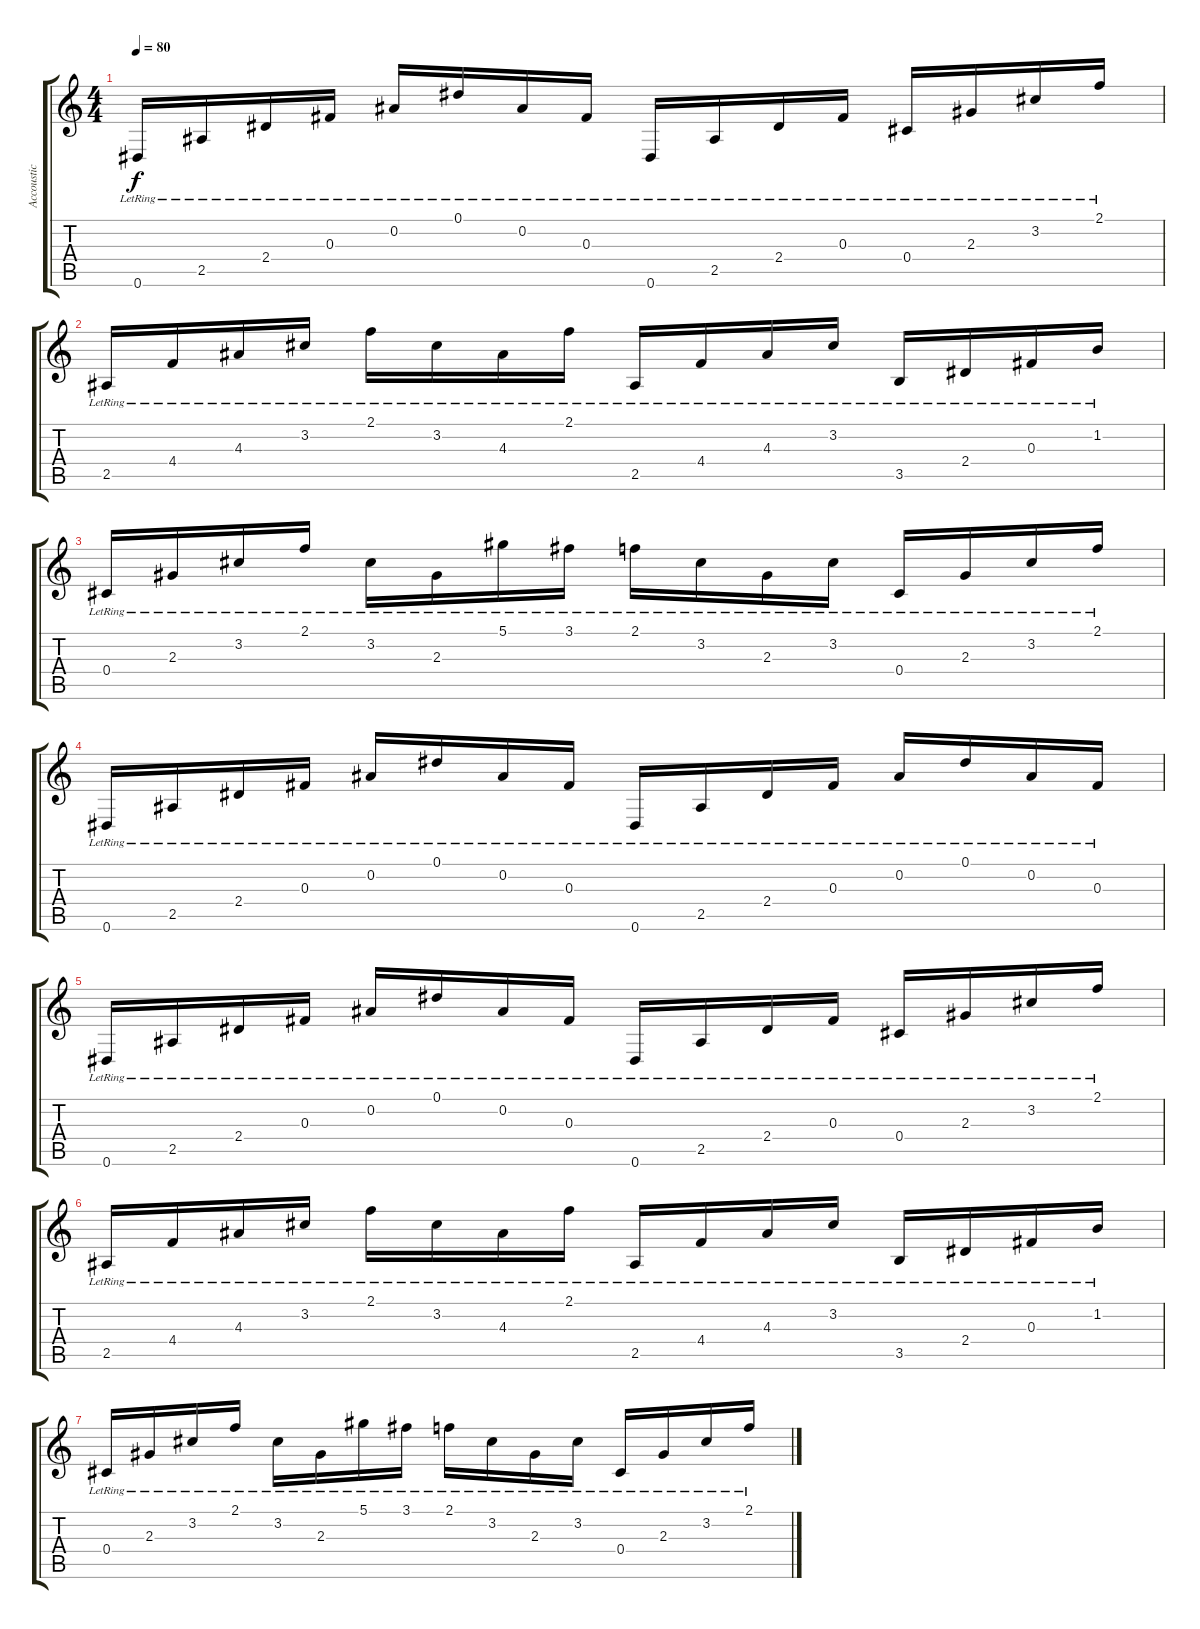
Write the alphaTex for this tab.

\track ("Accoustic" "Accoustic") {instrument acousticguitarnylon}
\staff {score tabs}
\tuning (Eb4 Bb3 Gb3 Db3 Ab2 Eb2) {hide}
\ts (4 4)
\tempo 80
\clef g2
\ks c
0.6{lr}.16{dy f} 2.5{lr}.16 2.4{lr}.16 0.3{lr}.16 0.2{lr}.16 0.1{lr}.16 0.2{lr}.16 0.3{lr}.16 0.6{lr}.16 2.5{lr}.16 2.4{lr}.16 0.3{lr}.16 0.4{lr}.16 2.3{lr}.16 3.2{lr}.16 2.1{lr}.16 |
2.5{lr}.16 4.4{lr}.16 4.3{lr}.16 3.2{lr}.16 2.1{lr}.16 3.2{lr}.16 4.3{lr}.16 2.1{lr}.16 2.5{lr}.16 4.4{lr}.16 4.3{lr}.16 3.2{lr}.16 3.5{lr}.16 2.4{lr}.16 0.3{lr}.16 1.2{lr}.16 |
0.4{lr}.16 2.3{lr}.16 3.2{lr}.16 2.1{lr}.16 3.2{lr}.16 2.3{lr}.16 5.1{lr}.16 3.1{lr}.16 2.1{lr}.16 3.2{lr}.16 2.3{lr}.16 3.2{lr}.16 0.4{lr}.16 2.3{lr}.16 3.2{lr}.16 2.1{lr}.16 |
0.6{lr}.16 2.5{lr}.16 2.4{lr}.16 0.3{lr}.16 0.2{lr}.16 0.1{lr}.16 0.2{lr}.16 0.3{lr}.16 0.6{lr}.16 2.5{lr}.16 2.4{lr}.16 0.3{lr}.16 0.2{lr}.16 0.1{lr}.16 0.2{lr}.16 0.3{lr}.16 |
0.6{lr}.16 2.5{lr}.16 2.4{lr}.16 0.3{lr}.16 0.2{lr}.16 0.1{lr}.16 0.2{lr}.16 0.3{lr}.16 0.6{lr}.16 2.5{lr}.16 2.4{lr}.16 0.3{lr}.16 0.4{lr}.16 2.3{lr}.16 3.2{lr}.16 2.1{lr}.16 |
2.5{lr}.16 4.4{lr}.16 4.3{lr}.16 3.2{lr}.16 2.1{lr}.16 3.2{lr}.16 4.3{lr}.16 2.1{lr}.16 2.5{lr}.16 4.4{lr}.16 4.3{lr}.16 3.2{lr}.16 3.5{lr}.16 2.4{lr}.16 0.3{lr}.16 1.2{lr}.16 |
0.4{lr}.16 2.3{lr}.16 3.2{lr}.16 2.1{lr}.16 3.2{lr}.16 2.3{lr}.16 5.1{lr}.16 3.1{lr}.16 2.1{lr}.16 3.2{lr}.16 2.3{lr}.16 3.2{lr}.16 0.4{lr}.16 2.3{lr}.16 3.2{lr}.16 2.1{lr}.16
